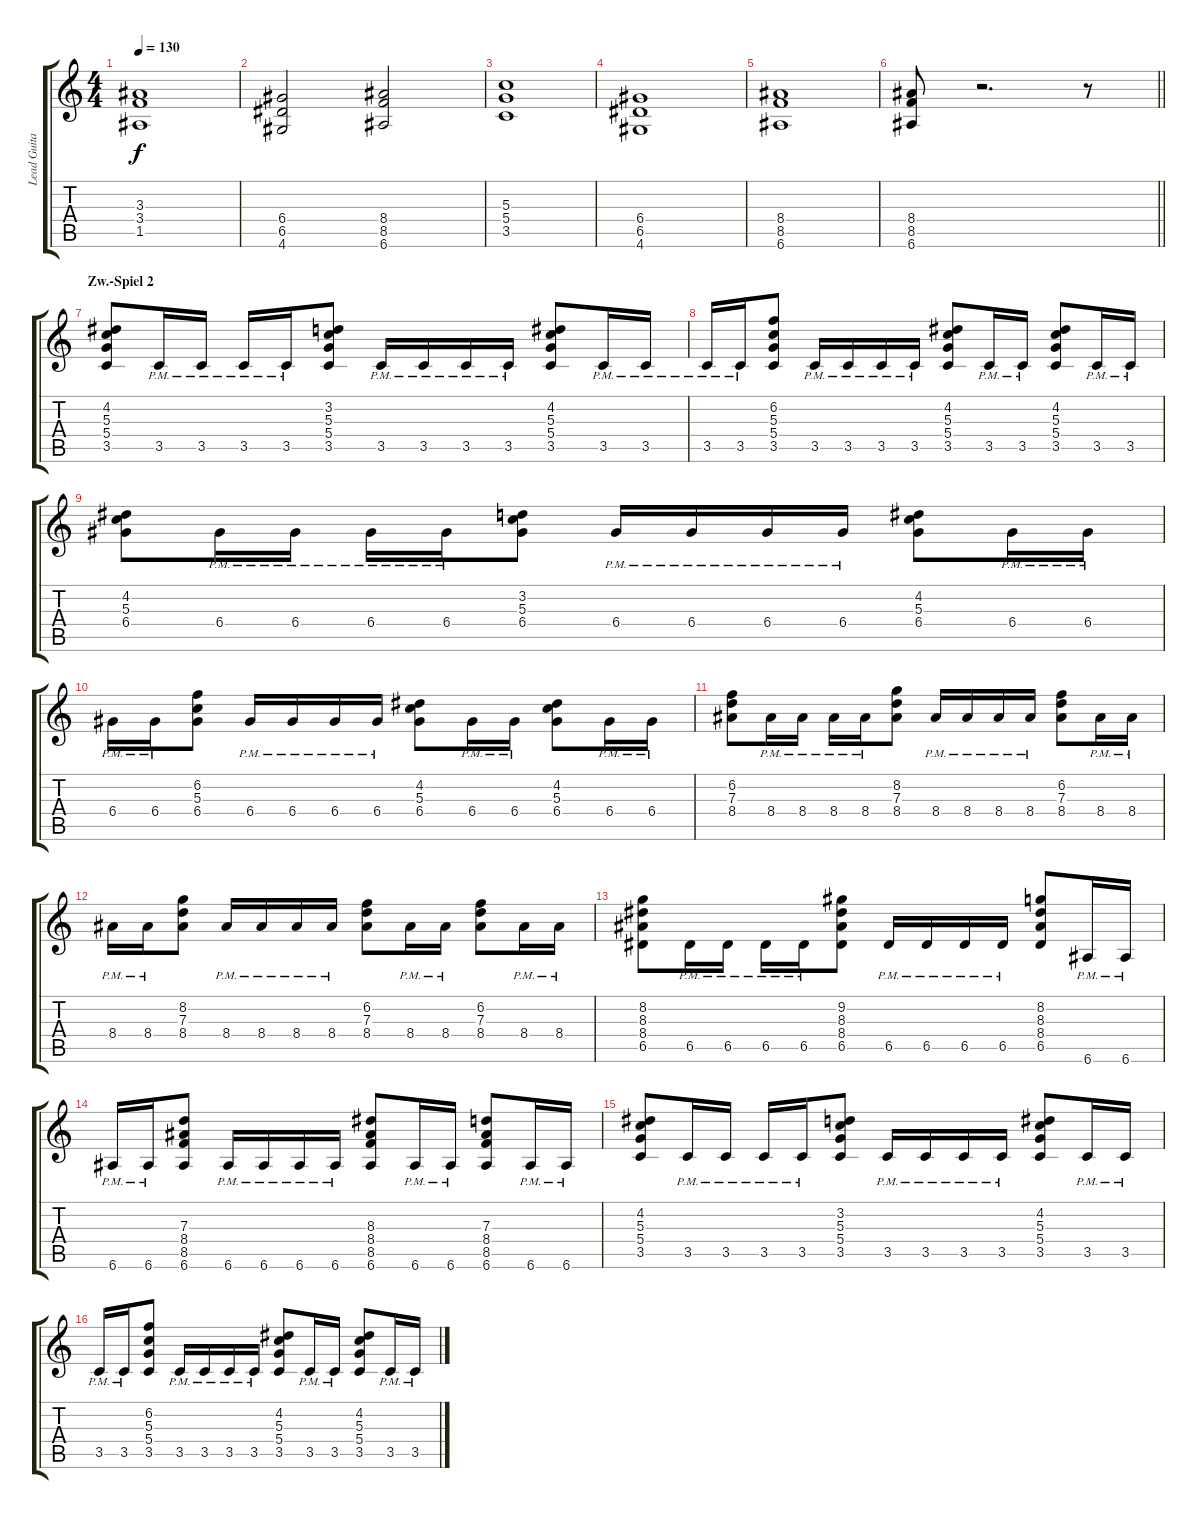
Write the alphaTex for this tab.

\track ("Lead Guitar" "Lead Guita") {instrument distortionguitar}
\staff {score tabs}
\tuning (E4 B3 G3 D3 A2 E2) {hide}
\ts (4 4)
\tempo 130
\clef g2
\ks c
(3.3 3.4 1.5).1{dy f} |
(6.4 6.5 4.6).2 (8.4 8.5 6.6).2 |
(5.3 5.4 3.5).1 |
(6.4 6.5 4.6).1 |
(8.4 8.5 6.6).1 |
\barLineRight lightlight
(8.4 8.5 6.6).8 r.2{d} r.8 |
\section ("" "Zw.-Spiel 2")
(4.2 5.3 5.4 3.5).8 3.5{pm}.16 3.5{pm}.16 3.5{pm}.16 3.5{pm}.16 (3.2 5.3 5.4 3.5).8 3.5{pm}.16 3.5{pm}.16 3.5{pm}.16 3.5{pm}.16 (4.2 5.3 5.4 3.5).8 3.5{pm}.16 3.5{pm}.16 |
3.5{pm}.16 3.5{pm}.16 (6.2 5.3 5.4 3.5).8 3.5{pm}.16 3.5{pm}.16 3.5{pm}.16 3.5{pm}.16 (4.2 5.3 5.4 3.5).8 3.5{pm}.16 3.5{pm}.16 (4.2 5.3 5.4 3.5).8 3.5{pm}.16 3.5{pm}.16 |
(4.2 5.3 6.4).8 6.4{pm}.16 6.4{pm}.16 6.4{pm}.16 6.4{pm}.16 (3.2 5.3 6.4).8 6.4{pm}.16 6.4{pm}.16 6.4{pm}.16 6.4{pm}.16 (4.2 5.3 6.4).8 6.4{pm}.16 6.4{pm}.16 |
6.4{pm}.16 6.4{pm}.16 (6.2 5.3 6.4).8 6.4{pm}.16 6.4{pm}.16 6.4{pm}.16 6.4{pm}.16 (4.2 5.3 6.4).8 6.4{pm}.16 6.4{pm}.16 (4.2 5.3 6.4).8 6.4{pm}.16 6.4{pm}.16 |
(6.2 7.3 8.4).8 8.4{pm}.16 8.4{pm}.16 8.4{pm}.16 8.4{pm}.16 (8.2 7.3 8.4).8 8.4{pm}.16 8.4{pm}.16 8.4{pm}.16 8.4{pm}.16 (6.2 7.3 8.4).8 8.4{pm}.16 8.4{pm}.16 |
8.4{pm}.16 8.4{pm}.16 (8.2 7.3 8.4).8 8.4{pm}.16 8.4{pm}.16 8.4{pm}.16 8.4{pm}.16 (6.2 7.3 8.4).8 8.4{pm}.16 8.4{pm}.16 (6.2 7.3 8.4).8 8.4{pm}.16 8.4{pm}.16 |
(8.2 8.3 8.4 6.5).8 6.5{pm}.16 6.5{pm}.16 6.5{pm}.16 6.5{pm}.16 (9.2 8.3 8.4 6.5).8 6.5{pm}.16 6.5{pm}.16 6.5{pm}.16 6.5{pm}.16 (8.2 8.3 8.4 6.5).8 6.6{pm}.16 6.6{pm}.16 |
6.6{pm}.16 6.6{pm}.16 (7.3 8.4 8.5 6.6).8 6.6{pm}.16 6.6{pm}.16 6.6{pm}.16 6.6{pm}.16 (8.3 8.4 8.5 6.6).8 6.6{pm}.16 6.6{pm}.16 (7.3 8.4 8.5 6.6).8 6.6{pm}.16 6.6{pm}.16 |
(4.2 5.3 5.4 3.5).8 3.5{pm}.16 3.5{pm}.16 3.5{pm}.16 3.5{pm}.16 (3.2 5.3 5.4 3.5).8 3.5{pm}.16 3.5{pm}.16 3.5{pm}.16 3.5{pm}.16 (4.2 5.3 5.4 3.5).8 3.5{pm}.16 3.5{pm}.16 |
3.5{pm}.16 3.5{pm}.16 (6.2 5.3 5.4 3.5).8 3.5{pm}.16 3.5{pm}.16 3.5{pm}.16 3.5{pm}.16 (4.2 5.3 5.4 3.5).8 3.5{pm}.16 3.5{pm}.16 (4.2 5.3 5.4 3.5).8 3.5{pm}.16 3.5{pm}.16
